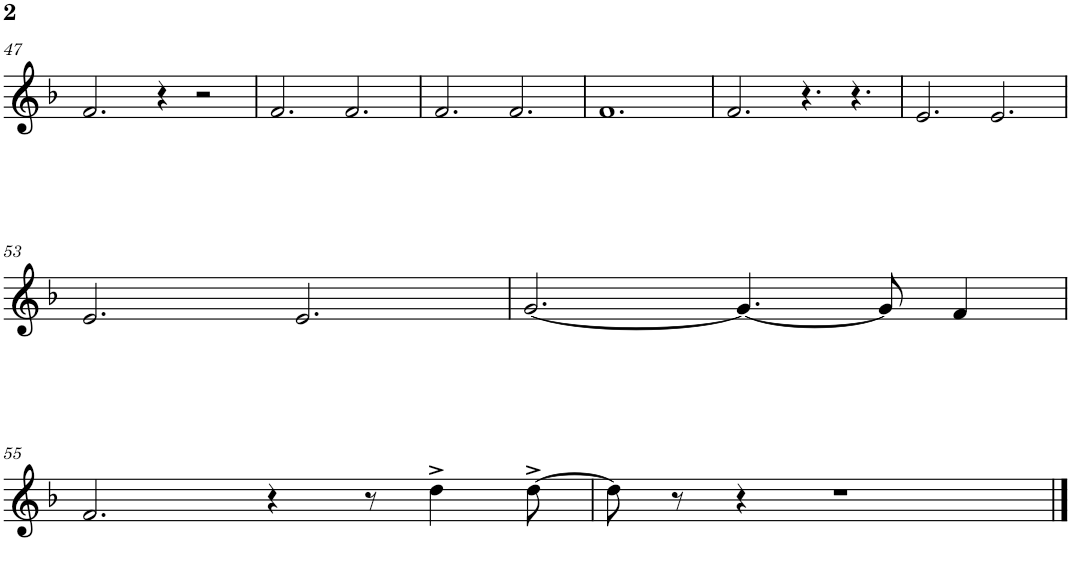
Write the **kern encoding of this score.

**kern
*part1
*staff1
*I"Piano
*I'Pno.
!!LO:PB:g=z
*clefG2
*k[b-]
*M12/8
=47
2.f/
4r
2r
=48
2.f/
2.f/
=49
2.f/
2.f/
=50
1.f
=51
2.f/
4.r
4.r
=52
2.e/
2.e/
!!LO:LB:g=z
=53
2.e/
2.e/
=54
[2.g/
4.g/_
8g/]
4f/
!!LO:LB:g=z
=55
2.f/
4r
8r
4dd^\
[8dd^\
=56
8dd\]
8r
4r
1r
==
*-
